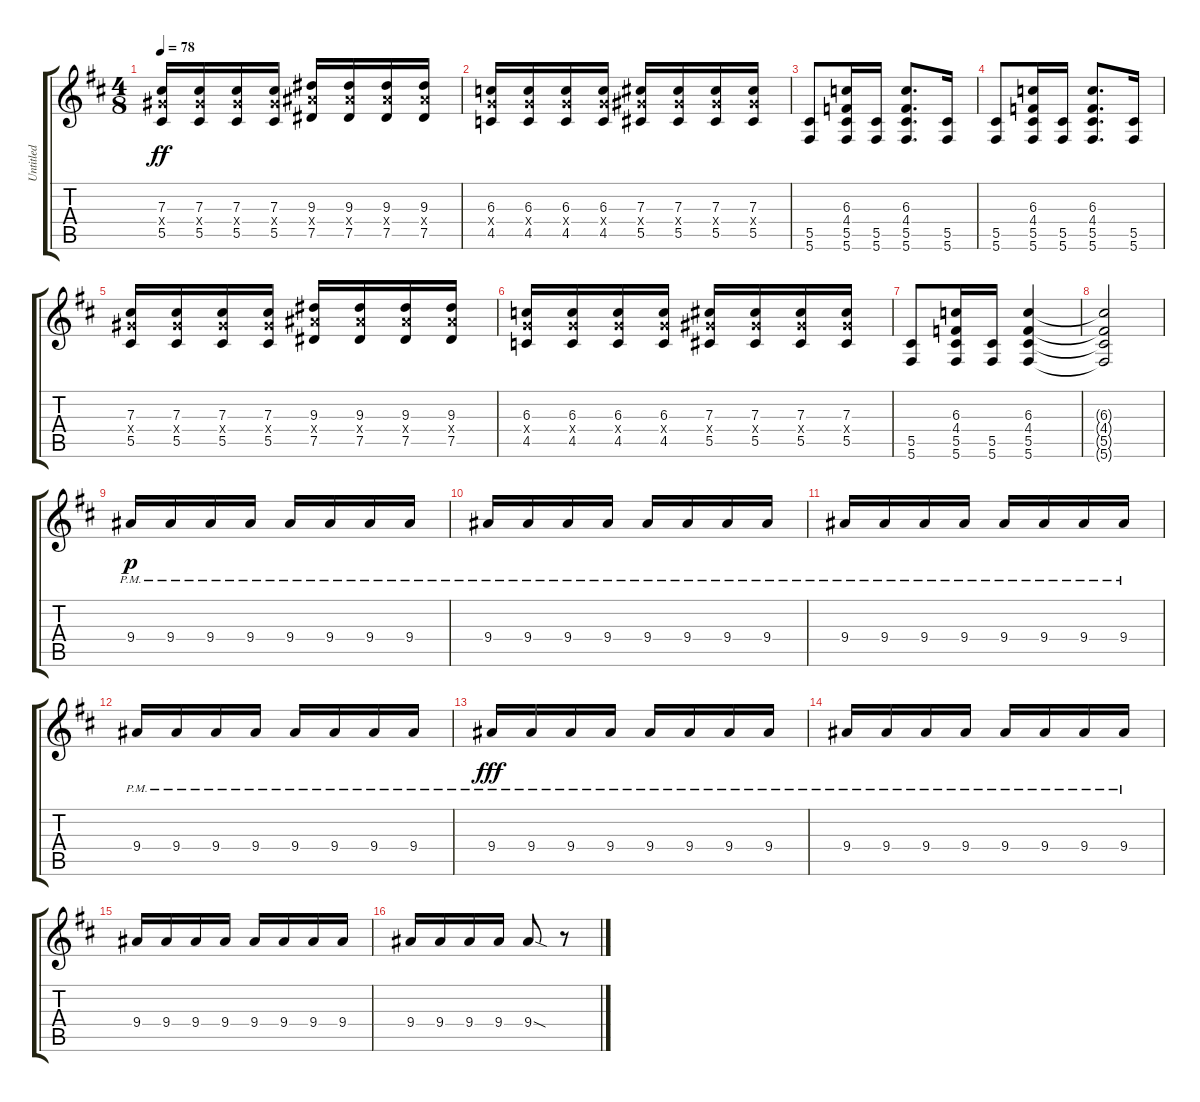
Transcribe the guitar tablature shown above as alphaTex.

\track ("Untitled" "Untitled") {instrument overdrivenguitar}
\staff {score tabs}
\tuning (Eb4 Bb3 Gb3 Db3 Ab2 Db2) {hide}
\ts (4 8)
\tempo 78
\clef g2
\ks d
(7.3 7.4{x} 5.5).16{dy ff} (7.3 7.4{x} 5.5).16 (7.3 7.4{x} 5.5).16 (7.3 7.4{x} 5.5).16 (9.3 9.4{x} 7.5).16 (9.3 9.4{x} 7.5).16 (9.3 9.4{x} 7.5).16 (9.3 9.4{x} 7.5).16 |
(6.3 6.4{x} 4.5).16 (6.3 6.4{x} 4.5).16 (6.3 6.4{x} 4.5).16 (6.3 6.4{x} 4.5).16 (7.3 7.4{x} 5.5).16 (7.3 7.4{x} 5.5).16 (7.3 7.4{x} 5.5).16 (7.3 7.4{x} 5.5).16 |
(5.5 5.6).8 (6.3 4.4 5.5 5.6).16 (5.5 5.6).16 (6.3 4.4 5.5 5.6).8{d} (5.5 5.6).16 |
(5.5 5.6).8 (6.3 4.4 5.5 5.6).16 (5.5 5.6).16 (6.3 4.4 5.5 5.6).8{d} (5.5 5.6).16 |
(7.3 7.4{x} 5.5).16 (7.3 7.4{x} 5.5).16 (7.3 7.4{x} 5.5).16 (7.3 7.4{x} 5.5).16 (9.3 9.4{x} 7.5).16 (9.3 9.4{x} 7.5).16 (9.3 9.4{x} 7.5).16 (9.3 9.4{x} 7.5).16 |
(6.3 6.4{x} 4.5).16 (6.3 6.4{x} 4.5).16 (6.3 6.4{x} 4.5).16 (6.3 6.4{x} 4.5).16 (7.3 7.4{x} 5.5).16 (7.3 7.4{x} 5.5).16 (7.3 7.4{x} 5.5).16 (7.3 7.4{x} 5.5).16 |
(5.5 5.6).8 (6.3 4.4 5.5 5.6).16 (5.5 5.6).16 (6.3 4.4 5.5 5.6).4 |
(6.3{t} 4.4{t} 5.5{t} 5.6{t}).2 |
9.4{pm}.16{dy p} 9.4{pm}.16 9.4{pm}.16 9.4{pm}.16 9.4{pm}.16 9.4{pm}.16 9.4{pm}.16 9.4{pm}.16 |
9.4{pm}.16 9.4{pm}.16 9.4{pm}.16 9.4{pm}.16 9.4{pm}.16 9.4{pm}.16 9.4{pm}.16 9.4{pm}.16 |
9.4{pm}.16 9.4{pm}.16 9.4{pm}.16 9.4{pm}.16 9.4{pm}.16 9.4{pm}.16 9.4{pm}.16 9.4{pm}.16 |
9.4{pm}.16 9.4{pm}.16 9.4{pm}.16 9.4{pm}.16 9.4{pm}.16 9.4{pm}.16 9.4{pm}.16 9.4{pm}.16 |
9.4{pm}.16{dy fff} 9.4{pm}.16 9.4{pm}.16 9.4{pm}.16 9.4{pm}.16 9.4{pm}.16 9.4{pm}.16 9.4{pm}.16 |
9.4{pm}.16 9.4{pm}.16 9.4{pm}.16 9.4{pm}.16 9.4{pm}.16 9.4{pm}.16 9.4{pm}.16 9.4{pm}.16 |
9.4.16 9.4.16 9.4.16 9.4.16 9.4.16 9.4.16 9.4.16 9.4.16 |
9.4.16 9.4.16 9.4.16 9.4.16 9.4{sod}.8 r.8
